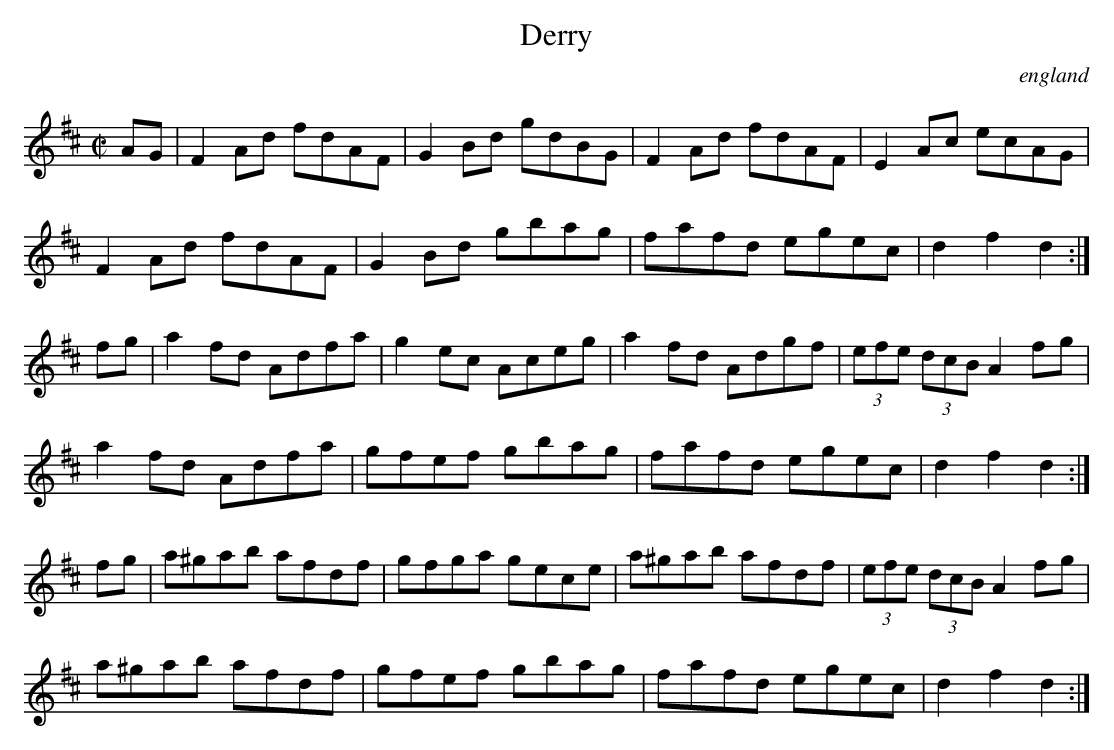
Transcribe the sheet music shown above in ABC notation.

X:1
T:Derry
O:england
M:C|
L:1/8
K:D Major
AG|F2Ad fdAF|G2Bd gdBG|F2Ad fdAF|E2Ac ecAG|
F2Ad fdAF|G2Bd gbag|fafd egec|d2f2 d2:|
fg|a2fd Adfa|g2ec Aceg|a2fd Adgf|(3efe (3dcB A2fg|
a2fd Adfa|gfef gbag|fafd egec|d2f2 d2:|
fg|a^gab afdf|gfga gece|a^gab afdf|(3efe (3dcB A2fg|
a^gab afdf|gfef gbag|fafd egec|d2f2 d2:|
